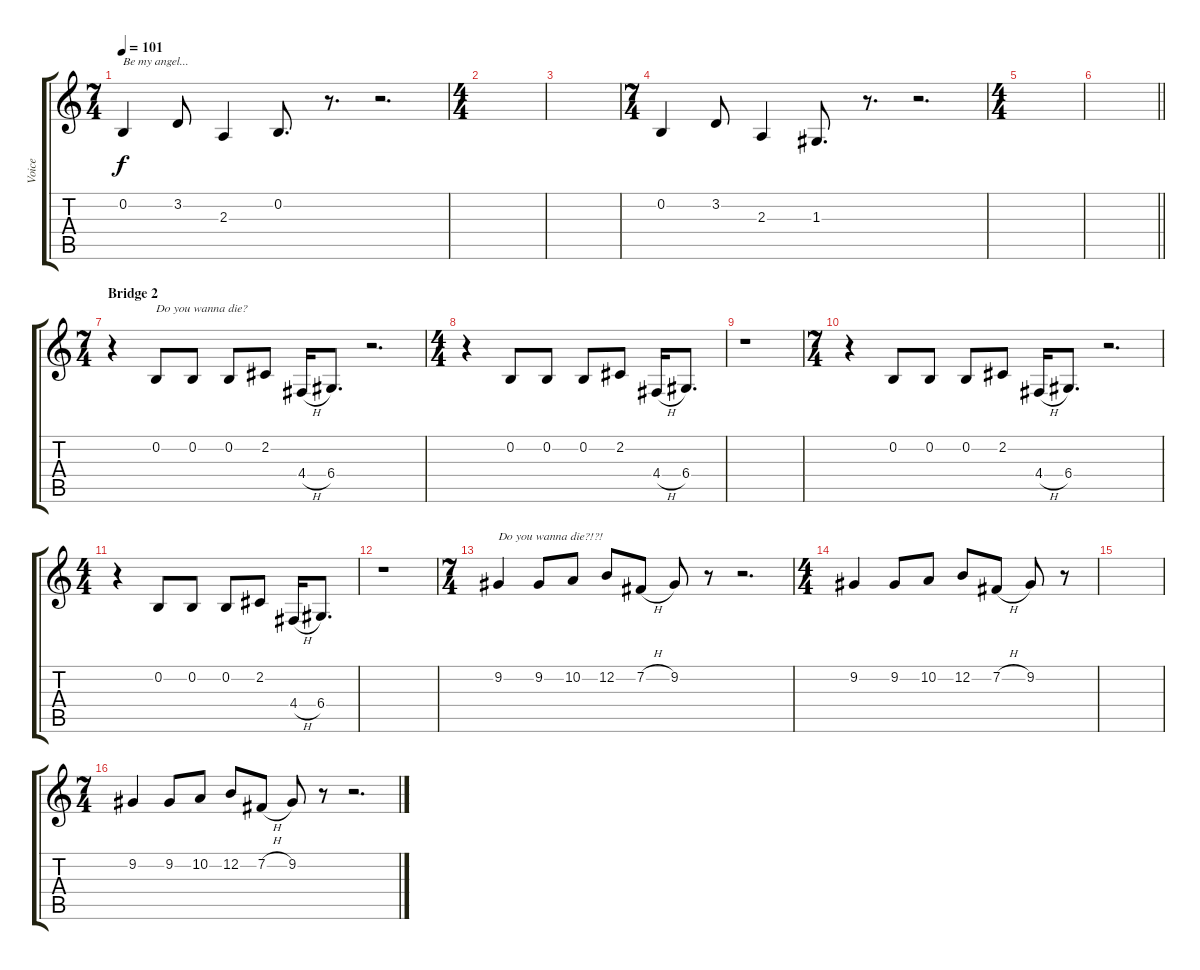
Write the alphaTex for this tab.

\track ("Voice" "Voice") {instrument tenorsax}
\staff {score tabs}
\tuning (E4 B3 G3 D3 A2 E2) {hide}
\ts (7 4)
\tempo 101
\clef g2
\ks c
0.2.4{txt "Be my angel..." dy f volume 12} 3.2.8 2.3.4 0.2.8{d} r.8{d} r.2{d} |
\ts (4 4)
|
|
\ts (7 4)
0.2.4{volume 12} 3.2.8 2.3.4 1.3.8{d} r.8{d} r.2{d} |
\ts (4 4)
|
\barLineRight lightlight
|
\ts (7 4)
\section ("" "Bridge 2")
r.4 0.2.8{txt "Do you wanna die?" volume 13} 0.2.8 0.2.8 2.2.8 4.4{h}.16 6.4.8{d} r.2{d} |
\ts (4 4)
r.4 0.2.8 0.2.8 0.2.8 2.2.8 4.4{h}.16 6.4.8{d} |
r.1 |
\ts (7 4)
r.4 0.2.8{volume 16} 0.2.8 0.2.8 2.2.8 4.4{h}.16 6.4.8{d} r.2{d} |
\ts (4 4)
r.4 0.2.8 0.2.8 0.2.8 2.2.8 4.4{h}.16 6.4.8{d} |
r.1 |
\ts (7 4)
9.2.4{txt "Do you wanna die?!?!"} 9.2.8 10.2.8 12.2.8 7.2{h}.8 9.2.8 r.8 r.2{d} |
\ts (4 4)
9.2.4 9.2.8 10.2.8 12.2.8 7.2{h}.8 9.2.8 r.8 |
|
\ts (7 4)
9.2.4 9.2.8 10.2.8 12.2.8 7.2{h}.8 9.2.8 r.8 r.2{d}
